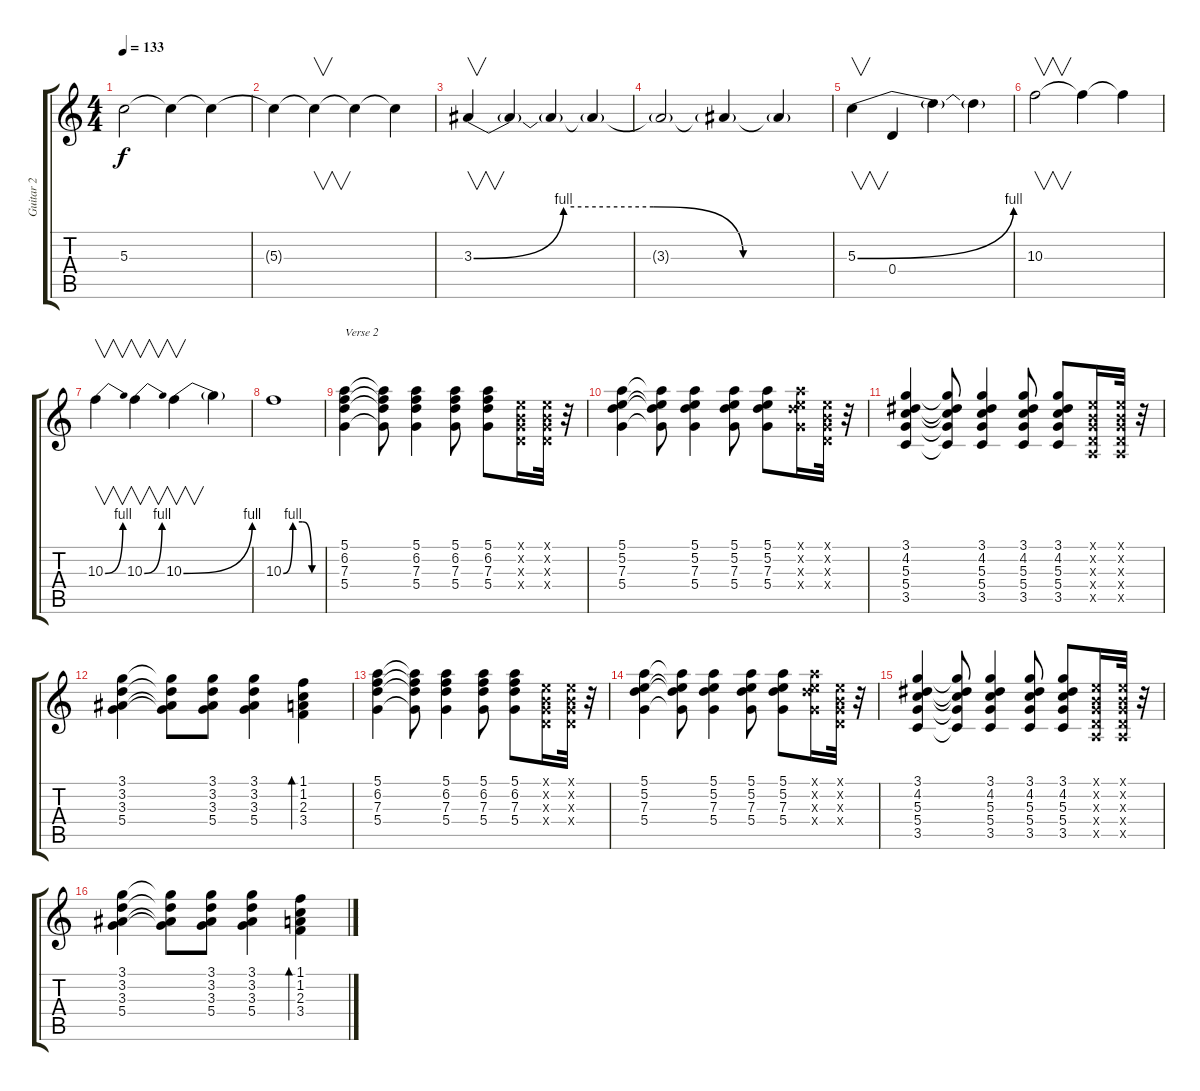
\track ("Guitar 2" "Guitar 2") {instrument distortionguitar}
\staff {score tabs}
\tuning (E4 B3 G3 D3 A2 E2) {hide}
\ts (4 4)
\tempo 133
\clef g2
\ks c
5.3{t}.2{dy f} 5.3{t}.4 5.3{t}.4 |
5.3{t}.4 5.3{t}.4{v} 5.3{t}.4 5.3{t}.4 |
3.3{be (custom 0 0 15 4 30 4 45 0 60 0)}.4{v} 3.3{t}.4 3.3{t}.4 3.3{t}.4 |
3.3{t}.2 3.3{t}.4 3.3{t}.4 |
5.3{be (bend 0 0 60 4)}.4{v} 0.4.4 5.3{t}.4 5.3{t}.4 |
10.3.2{v} 10.3{t}.4 10.3{t}.4 |
10.3{be (bend 0 0 60 4)}.4{v} 10.3{be (bend 0 0 60 4)}.4{v} 10.3{be (bend 0 0 60 4)}.4{v} 10.3{t}.4 |
10.3{be (custom 0 0 15 4 30 4 45 0 60 0)}.1 |
(5.1 6.2 7.3 5.4).4{txt "Verse 2"} (5.1{t} 6.2{t} 7.3{t} 5.4{t}).8 (5.1 6.2 7.3 5.4).4 (5.1 6.2 7.3 5.4).8 (5.1 6.2 7.3 5.4).8 (0.1{x} 0.2{x} 0.3{x} 0.4{x}).16 (0.1{x} 0.2{x} 0.3{x} 0.4{x}).32 r.32 |
(5.1 5.2 7.3 5.4).4 (5.1{t} 5.2{t} 7.3{t} 5.4{t}).8 (5.1 5.2 7.3 5.4).4 (5.1 5.2 7.3 5.4).8 (5.1 5.2 7.3 5.4).8 (5.1{x} 5.2{x} 7.3{x} 5.4{x}).16 (0.1{x} 0.2{x} 0.3{x} 0.4{x}).32 r.32 |
(3.1 4.2 5.3 5.4 3.5).4 (3.1{t} 4.2{t} 5.3{t} 5.4{t} 3.5{t}).8 (3.1 4.2 5.3 5.4 3.5).4 (3.1 4.2 5.3 5.4 3.5).8 (3.1 4.2 5.3 5.4 3.5).8 (0.1{x} 0.2{x} 0.3{x} 0.4{x} 0.5{x}).16 (0.1{x} 0.2{x} 0.3{x} 0.4{x} 0.5{x}).32 r.32 |
(3.1 3.2 3.3 5.4).4 (3.1{t} 3.2{t} 3.3{t} 5.4{t}).8 (3.1 3.2 3.3 5.4).8 (3.1 3.2 3.3 5.4).4 (1.1 1.2 2.3 3.4).4{bd 240} |
(5.1 6.2 7.3 5.4).4 (5.1{t} 6.2{t} 7.3{t} 5.4{t}).8 (5.1 6.2 7.3 5.4).4 (5.1 6.2 7.3 5.4).8 (5.1 6.2 7.3 5.4).8 (0.1{x} 0.2{x} 0.3{x} 0.4{x}).16 (0.1{x} 0.2{x} 0.3{x} 0.4{x}).32 r.32 |
(5.1 5.2 7.3 5.4).4 (5.1{t} 5.2{t} 7.3{t} 5.4{t}).8 (5.1 5.2 7.3 5.4).4 (5.1 5.2 7.3 5.4).8 (5.1 5.2 7.3 5.4).8 (5.1{x} 5.2{x} 7.3{x} 5.4{x}).16 (0.1{x} 0.2{x} 0.3{x} 0.4{x}).32 r.32 |
(3.1 4.2 5.3 5.4 3.5).4 (3.1{t} 4.2{t} 5.3{t} 5.4{t} 3.5{t}).8 (3.1 4.2 5.3 5.4 3.5).4 (3.1 4.2 5.3 5.4 3.5).8 (3.1 4.2 5.3 5.4 3.5).8 (0.1{x} 0.2{x} 0.3{x} 0.4{x} 0.5{x}).16 (0.1{x} 0.2{x} 0.3{x} 0.4{x} 0.5{x}).32 r.32 |
(3.1 3.2 3.3 5.4).4 (3.1{t} 3.2{t} 3.3{t} 5.4{t}).8 (3.1 3.2 3.3 5.4).8 (3.1 3.2 3.3 5.4).4 (1.1 1.2 2.3 3.4).4{bd 240}
